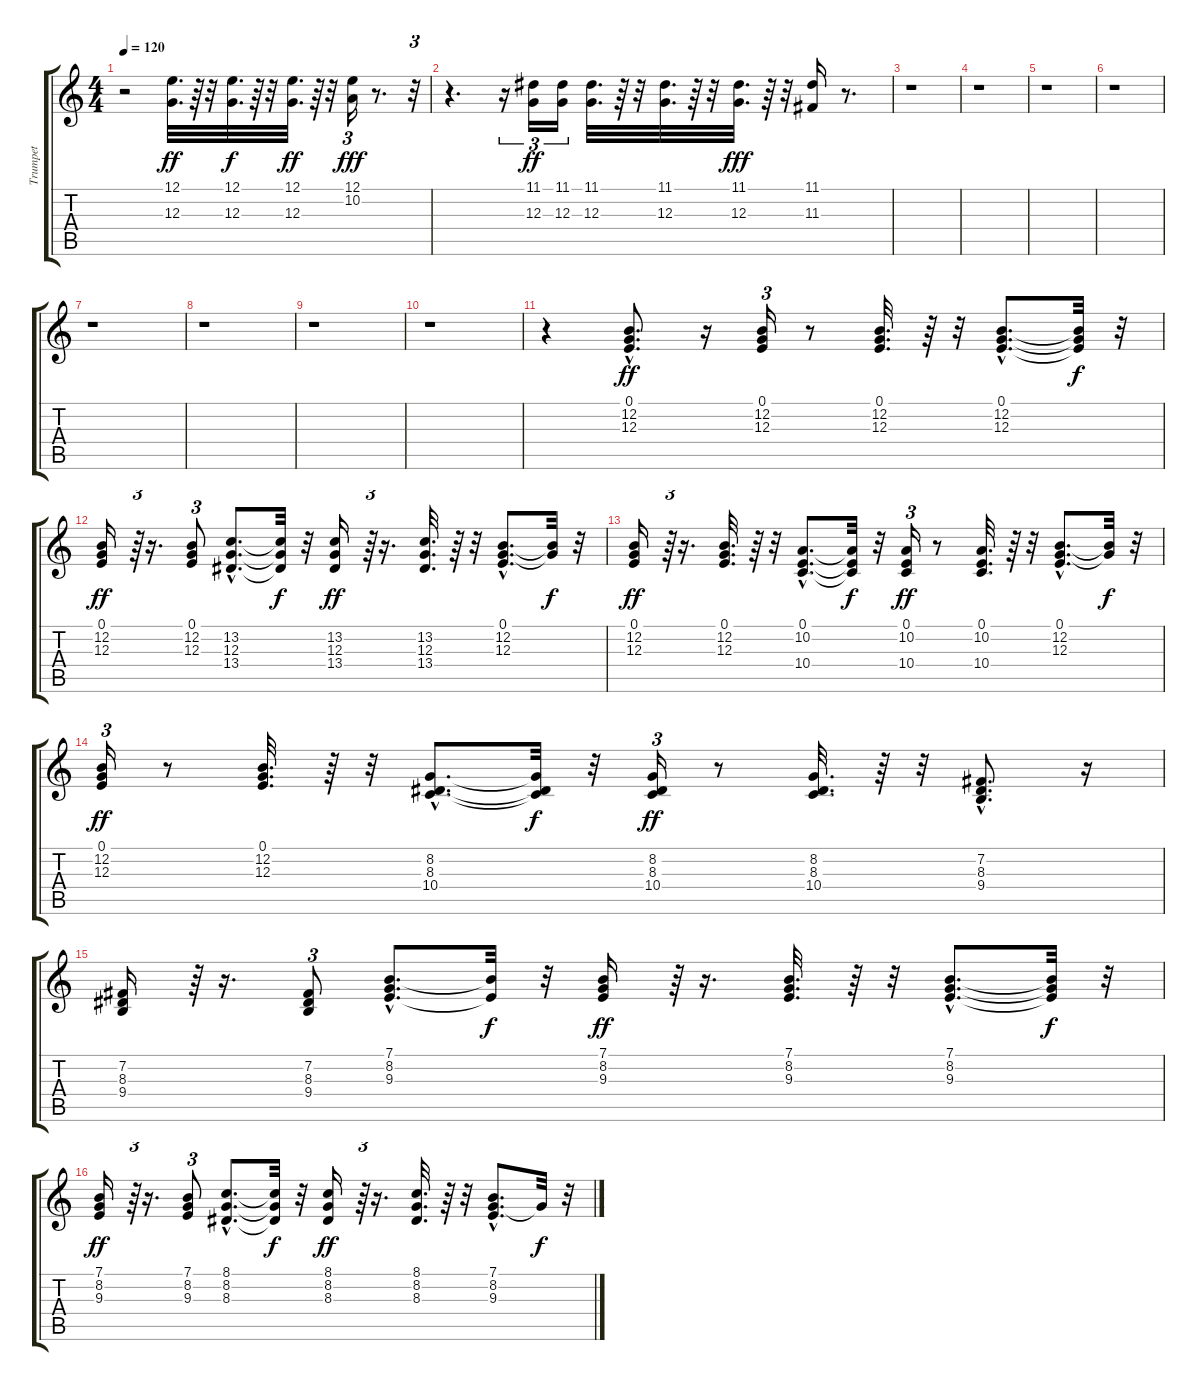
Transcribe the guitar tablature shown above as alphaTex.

\track ("Trumpet" "Trumpet") {instrument trumpet}
\staff {score tabs}
\tuning (E4 B3 G3 D3 A2 E2) {hide}
\ts (4 4)
\tempo 120
\clef g2
\ks c
r.2{dy ff instrument trumpet} (12.1 12.3).32{d volume 14 balance 10 instrument trumpet} r.64 r.32 (12.1 12.3).32{d dy f} r.64 r.32 (12.1 12.3).32{d dy ff} r.64 r.32 (12.1 10.2).16{tu (3 2) dy fff} r.8{d} r.32{tu (3 2)} |
r.4{d} r.16{tu (3 2)} (11.1 12.3).16{tu (3 2) dy ff} (11.1 12.3).16{tu (3 2)} (11.1 12.3).32{d} r.64 r.32 (11.1 12.3).32{d} r.64 r.32 (11.1 12.3).32{d dy fff} r.64 r.32 (11.1 11.3).16 r.8{d} |
r.1 |
r.1 |
r.1 |
r.1 |
r.1 |
r.1 |
r.1 |
r.1 |
r.4 (0.1{hac} 12.2{hac} 12.3{hac}).8{d dy ff} r.16 (0.1 12.2 12.3).16{tu (3 2)} r.8 (0.1 12.2 12.3).32{d} r.64 r.32 (0.1{hac} 12.2{hac} 12.3{hac}).8{d} (0.1{t} 12.2{t} 12.3{t}).32{dy f} r.32 |
(0.1 12.2 12.3).16{dy ff} r.64{tu (3 2)} r.16{d} (0.1 12.2 12.3).8{tu (3 2)} (13.2{hac} 12.3{hac} 13.4{hac}).8{d} (13.2{t} 12.3{t} 13.4{t}).32{dy f} r.32 (13.2 12.3 13.4).16{dy ff} r.64{tu (3 2)} r.16{d} (13.2 12.3 13.4).32{d} r.64 r.32 (0.1{hac} 12.2{hac} 12.3{hac}).8{d} (12.2{t} 12.3{t}).32{dy f} r.32 |
(0.1 12.2 12.3).16{dy ff} r.64{tu (3 2)} r.16{d} (0.1 12.2 12.3).32{d} r.64 r.32 (0.1{hac} 10.2{hac} 10.4{hac}).8{d} (0.1{t} 10.2{t} 10.4{t}).32{dy f} r.32 (0.1 10.2 10.4).16{tu (3 2) dy ff} r.8 (0.1 10.2 10.4).32{d} r.64 r.32 (0.1{hac} 12.2{hac} 12.3{hac}).8{d} (12.2{t} 12.3{t}).32{dy f} r.32 |
(0.1 12.2 12.3).16{tu (3 2) dy ff} r.8 (0.1 12.2 12.3).32{d} r.64 r.32 (8.2{hac} 8.3{hac} 10.4{hac}).8{d} (8.2{t} 8.3{t} 10.4{t}).32{dy f} r.32 (8.2 8.3 10.4).16{tu (3 2) dy ff} r.8 (8.2 8.3 10.4).32{d} r.64 r.32 (7.2{hac} 8.3{hac} 9.4{hac}).8{d} r.16 |
(7.2 8.3 9.4).16 r.64{tu (3 2)} r.16{d} (7.2 8.3 9.4).8{tu (3 2)} (7.1{hac} 8.2{hac} 9.3{hac}).8{d} (7.1{t} 9.3{t}).32{dy f} r.32 (7.1 8.2 9.3).16{dy ff} r.64{tu (3 2)} r.16{d} (7.1 8.2 9.3).32{d} r.64 r.32 (7.1{hac} 8.2{hac} 9.3{hac}).8{d} (7.1{t} 8.2{t} 9.3{t}).32{dy f} r.32 |
(7.1 8.2 9.3).16{dy ff} r.64{tu (3 2)} r.16{d} (7.1 8.2 9.3).8{tu (3 2)} (8.1{hac} 8.2{hac} 8.3{hac}).8{d} (8.1{t} 8.2{t} 8.3{t}).32{dy f} r.32 (8.1 8.2 8.3).16{dy ff} r.64{tu (3 2)} r.16{d} (8.1 8.2 8.3).32{d} r.64 r.32 (7.1{hac} 8.2{hac} 9.3{hac}).8{d} 8.2{t}.32{dy f} r.32
